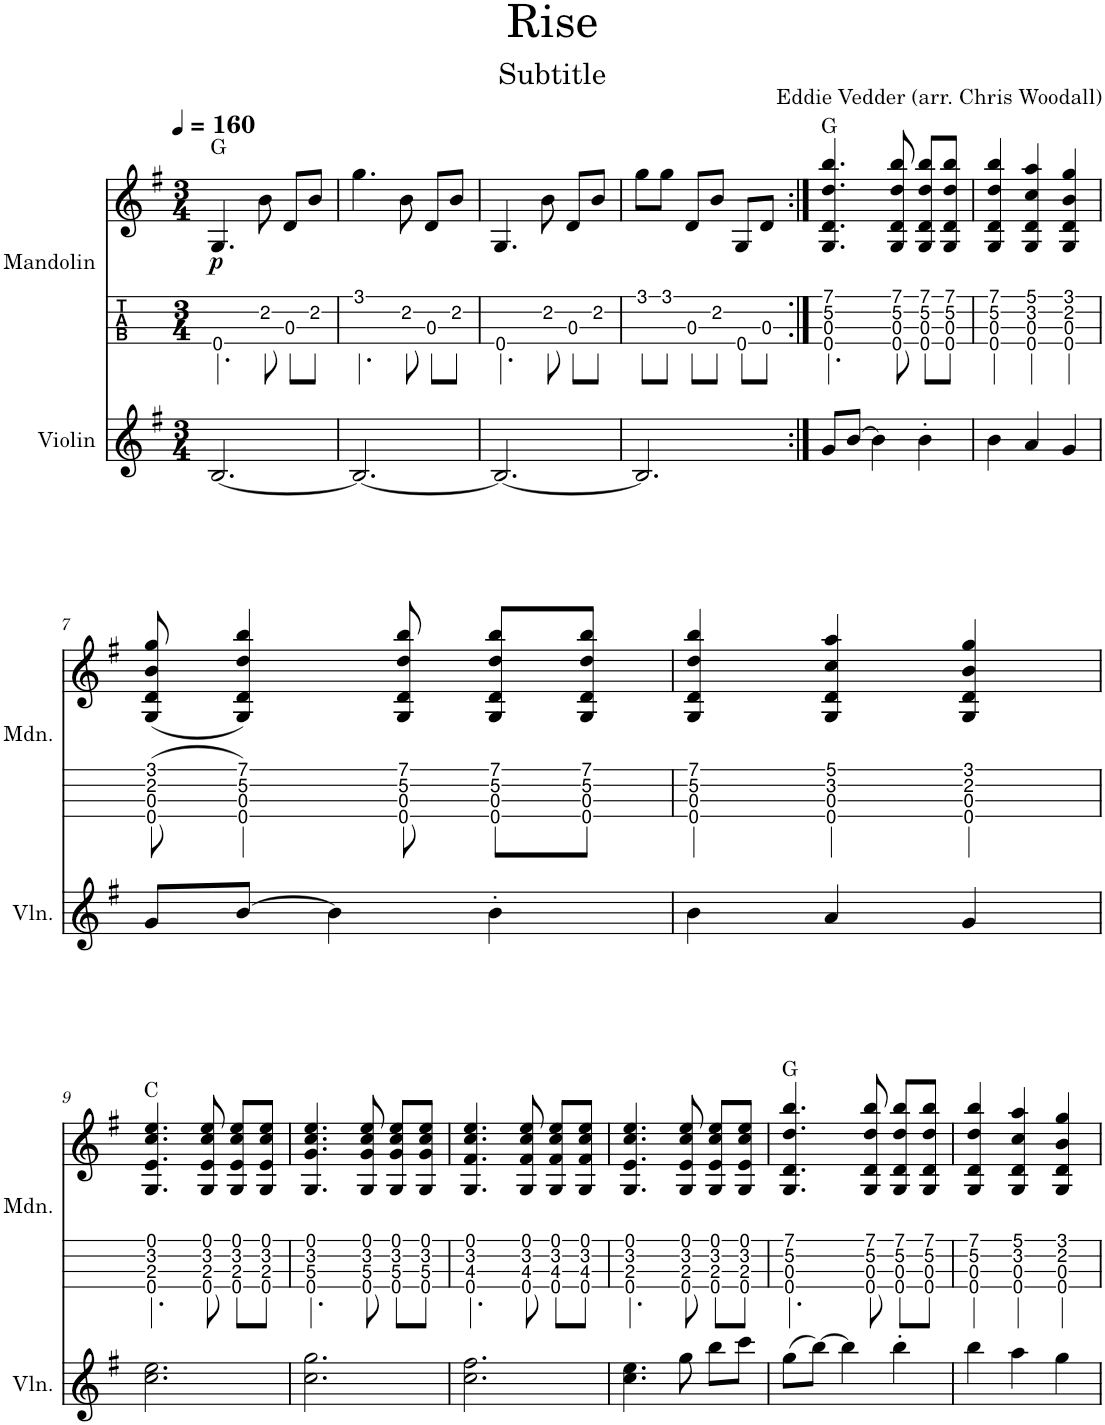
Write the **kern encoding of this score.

**kern	**kern	**kern	**dynam	**harte
*part2	*part1	*part1	*part1	*part1
*staff3	*staff2	*staff1	*staff1/2	*
*I"Violin	*I"Mandolin	*	*	*
*I'Vln.	*I'Mdn.	*	*	*
*	*stria4	*	*	*
*clefG2	*	*clefG2	*	*
*k[f#]	*k[f#]	*k[f#]	*	*
*M3/4	*M3/4	*M3/4	*	*
*MM160	*MM160	*MM160	*	*
=1	=1	=1	=1	=1
!	!	!	!LO:DY:b	!
[2.B/	4.G\	4.G/	p	G:maj
.	8b\	8b\	.	.
.	8d\L	8d/L	.	.
.	8b\J	8b/J	.	.
=2	=2	=2	=2	=2
2.B/_	4.gg\	4.gg\	.	.
.	8b\	8b\	.	.
.	8d\L	8d/L	.	.
.	8b\J	8b/J	.	.
=3	=3	=3	=3	=3
2.B/_	4.G\	4.G/	.	.
.	8b\	8b\	.	.
.	8d\L	8d/L	.	.
.	8b\J	8b/J	.	.
=4	=4	=4	=4	=4
2.B/]	8gg\L	8gg\L	.	.
.	8gg\J	8gg\J	.	.
.	8d\L	8d/L	.	.
.	8b\J	8b/J	.	.
.	8G\L	8G/L	.	.
.	8d\J	8d/J	.	.
=5:|!	=5:|!	=5:|!	=5:|!	=5:|!
8g/L	4.G\ 4.d\ 4.dd\ 4.bb\	4.G/ 4.d/ 4.dd/ 4.bb/	.	G:maj
[8b/J	.	.	.	.
4b\]	.	.	.	.
.	8G\ 8d\ 8dd\ 8bb\	8G/ 8d/ 8dd/ 8bb/	.	.
4b'\	8G\ 8d\ 8dd\ 8bb\L	8G/ 8d/ 8dd/ 8bb/L	.	.
.	8G\ 8d\ 8dd\ 8bb\J	8G/ 8d/ 8dd/ 8bb/J	.	.
=6	=6	=6	=6	=6
4b\	4G\ 4d\ 4dd\ 4bb\	4G/ 4d/ 4dd/ 4bb/	.	.
4a/	4G\ 4d\ 4cc\ 4aa\	4G/ 4d/ 4cc/ 4aa/	.	.
4g/	4G\ 4d\ 4b\ 4gg\	4G/ 4d/ 4b/ 4gg/	.	.
!!LO:LB:g=z
=7	=7	=7	=7	=7
8g/L	8G\ 8d\ 8b\ 8gg\	(8G/ 8d/ 8b/ 8gg/	.	.
[8b/J	4G\ 4d\ 4dd\ 4bb\	4G/ 4d/ 4dd/ 4bb/)	.	.
4b\]	.	.	.	.
.	8G\ 8d\ 8dd\ 8bb\	8G/ 8d/ 8dd/ 8bb/	.	.
4b'\	8G\ 8d\ 8dd\ 8bb\L	8G/ 8d/ 8dd/ 8bb/L	.	.
.	8G\ 8d\ 8dd\ 8bb\J	8G/ 8d/ 8dd/ 8bb/J	.	.
=8	=8	=8	=8	=8
4b\	4G\ 4d\ 4dd\ 4bb\	4G/ 4d/ 4dd/ 4bb/	.	.
4a/	4G\ 4d\ 4cc\ 4aa\	4G/ 4d/ 4cc/ 4aa/	.	.
4g/	4G\ 4d\ 4b\ 4gg\	4G/ 4d/ 4b/ 4gg/	.	.
!!LO:LB:g=z
=9	=9	=9	=9	=9
2.cc\ 2.ee\	4.G\ 4.e\ 4.cc\ 4.ee\	4.G/ 4.e/ 4.cc/ 4.ee/	.	C:maj
.	8G\ 8e\ 8cc\ 8ee\	8G/ 8e/ 8cc/ 8ee/	.	.
.	8G\ 8e\ 8cc\ 8ee\L	8G/ 8e/ 8cc/ 8ee/L	.	.
.	8G\ 8e\ 8cc\ 8ee\J	8G/ 8e/ 8cc/ 8ee/J	.	.
=10	=10	=10	=10	=10
2.cc\ 2.gg\	4.G\ 4.g\ 4.cc\ 4.ee\	4.G/ 4.g/ 4.cc/ 4.ee/	.	.
.	8G\ 8g\ 8cc\ 8ee\	8G/ 8g/ 8cc/ 8ee/	.	.
.	8G\ 8g\ 8cc\ 8ee\L	8G/ 8g/ 8cc/ 8ee/L	.	.
.	8G\ 8g\ 8cc\ 8ee\J	8G/ 8g/ 8cc/ 8ee/J	.	.
=11	=11	=11	=11	=11
2.cc\ 2.ff#\	4.G\ 4.f#\ 4.cc\ 4.ee\	4.G/ 4.f#/ 4.cc/ 4.ee/	.	.
.	8G\ 8f#\ 8cc\ 8ee\	8G/ 8f#/ 8cc/ 8ee/	.	.
.	8G\ 8f#\ 8cc\ 8ee\L	8G/ 8f#/ 8cc/ 8ee/L	.	.
.	8G\ 8f#\ 8cc\ 8ee\J	8G/ 8f#/ 8cc/ 8ee/J	.	.
=12	=12	=12	=12	=12
4.cc\ 4.ee\	4.G\ 4.e\ 4.cc\ 4.ee\	4.G/ 4.e/ 4.cc/ 4.ee/	.	.
8gg\	8G\ 8e\ 8cc\ 8ee\	8G/ 8e/ 8cc/ 8ee/	.	.
8bb\L	8G\ 8e\ 8cc\ 8ee\L	8G/ 8e/ 8cc/ 8ee/L	.	.
8ccc\J	8G\ 8e\ 8cc\ 8ee\J	8G/ 8e/ 8cc/ 8ee/J	.	.
=13	=13	=13	=13	=13
(8gg\L	4.G\ 4.d\ 4.dd\ 4.bb\	4.G/ 4.d/ 4.dd/ 4.bb/	.	G:maj
[8bb\J)	.	.	.	.
4bb\]	.	.	.	.
.	8G\ 8d\ 8dd\ 8bb\	8G/ 8d/ 8dd/ 8bb/	.	.
4bb'\	8G\ 8d\ 8dd\ 8bb\L	8G/ 8d/ 8dd/ 8bb/L	.	.
.	8G\ 8d\ 8dd\ 8bb\J	8G/ 8d/ 8dd/ 8bb/J	.	.
=14	=14	=14	=14	=14
4bb\	4G\ 4d\ 4dd\ 4bb\	4G/ 4d/ 4dd/ 4bb/	.	.
4aa\	4G\ 4d\ 4cc\ 4aa\	4G/ 4d/ 4cc/ 4aa/	.	.
4gg\	4G\ 4d\ 4b\ 4gg\	4G/ 4d/ 4b/ 4gg/	.	.
=	=	=	=	=
*-	*-	*-	*-	*-
